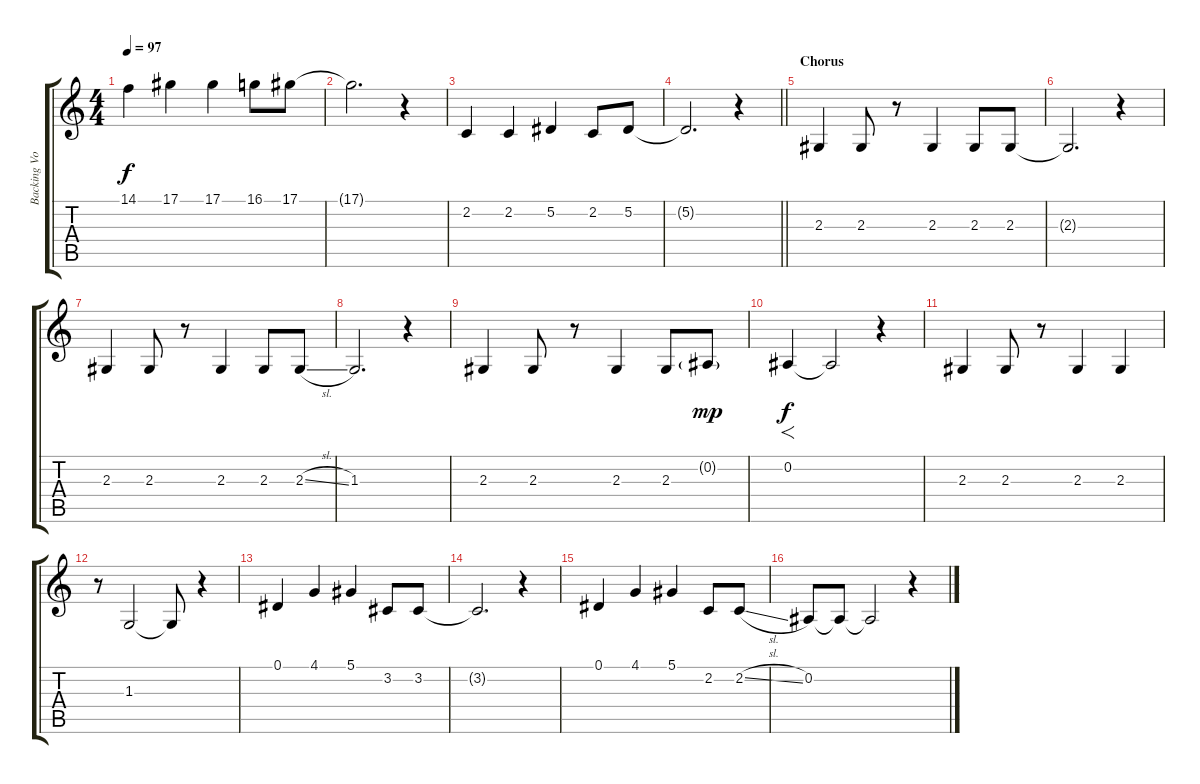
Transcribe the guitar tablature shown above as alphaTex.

\track ("Backing Vocals" "Backing Vo") {instrument lead3calliope}
\staff {score tabs}
\tuning (Eb4 Bb3 Gb3 Db3 Ab2 Eb2) {hide}
\ts (4 4)
\tempo 97
\clef g2
\ks c
14.1.4{dy f} 17.1.4 17.1.4 16.1.8 17.1.8 |
17.1{t}.2{d} r.4 |
2.2.4 2.2.4 5.2.4 2.2.8 5.2.8 |
\barLineRight lightlight
5.2{t}.2{d} r.4 |
\section ("" "Chorus")
2.3.4 2.3.8 r.8 2.3.4 2.3.8 2.3.8 |
2.3{t}.2{d} r.4 |
2.3.4 2.3.8 r.8 2.3.4 2.3.8 2.3{sl}.8 |
1.3.2{d} r.4 |
2.3.4 2.3.8 r.8 2.3.4 2.3.8 0.2{g}.8{dy mp} |
0.2.4{f dy f} 0.2{t}.2 r.4 |
2.3.4 2.3.8 r.8 2.3.4 2.3.4 |
r.8 1.3.2 1.3{t}.8 r.4 |
0.1.4 4.1.4 5.1.4 3.2.8 3.2.8 |
3.2{t}.2{d} r.4 |
0.1.4 4.1.4 5.1.4 2.2.8 2.2{sl}.8 |
0.2.8 0.2{t}.8 0.2{t}.2 r.4
